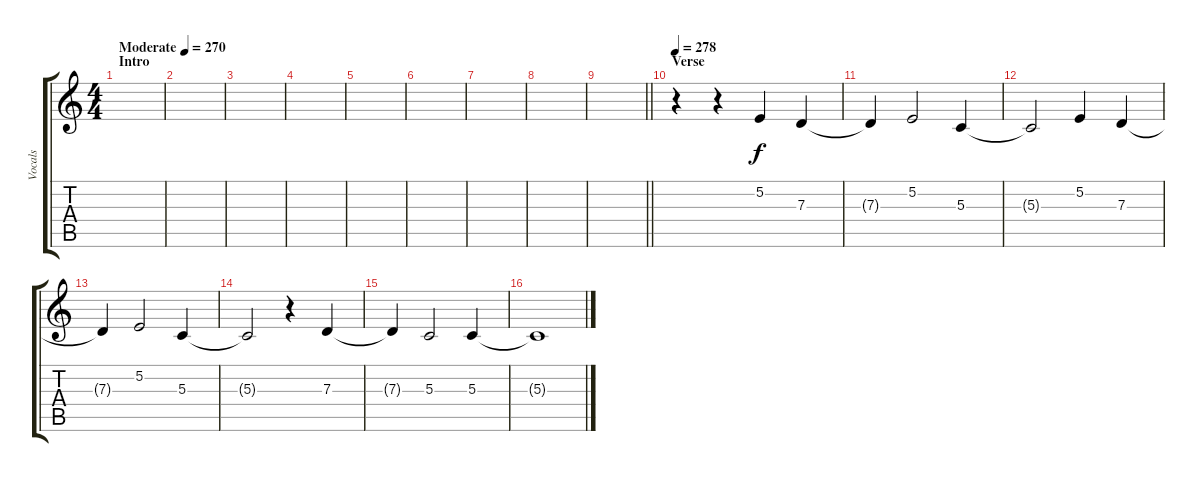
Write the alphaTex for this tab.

\track ("Vocals" "Vocals") {instrument altosax}
\staff {score tabs}
\tuning (E4 B3 G3 D3 A2 E2) {hide}
\ts (4 4)
\section ("" "Intro")
\tempo (270 "Moderate")
\clef g2
\ks c
|
|
|
|
|
|
|
|
\barLineRight lightlight
|
\section ("" "Verse")
\tempo 278
r.4 r.4 5.2.4 7.3.4 |
7.3{t}.4 5.2.2 5.3.4 |
5.3{t}.2 5.2.4 7.3.4 |
7.3{t}.4 5.2.2 5.3.4 |
5.3{t}.2 r.4 7.3.4 |
7.3{t}.4 5.3.2 5.3.4 |
5.3{t}.1
